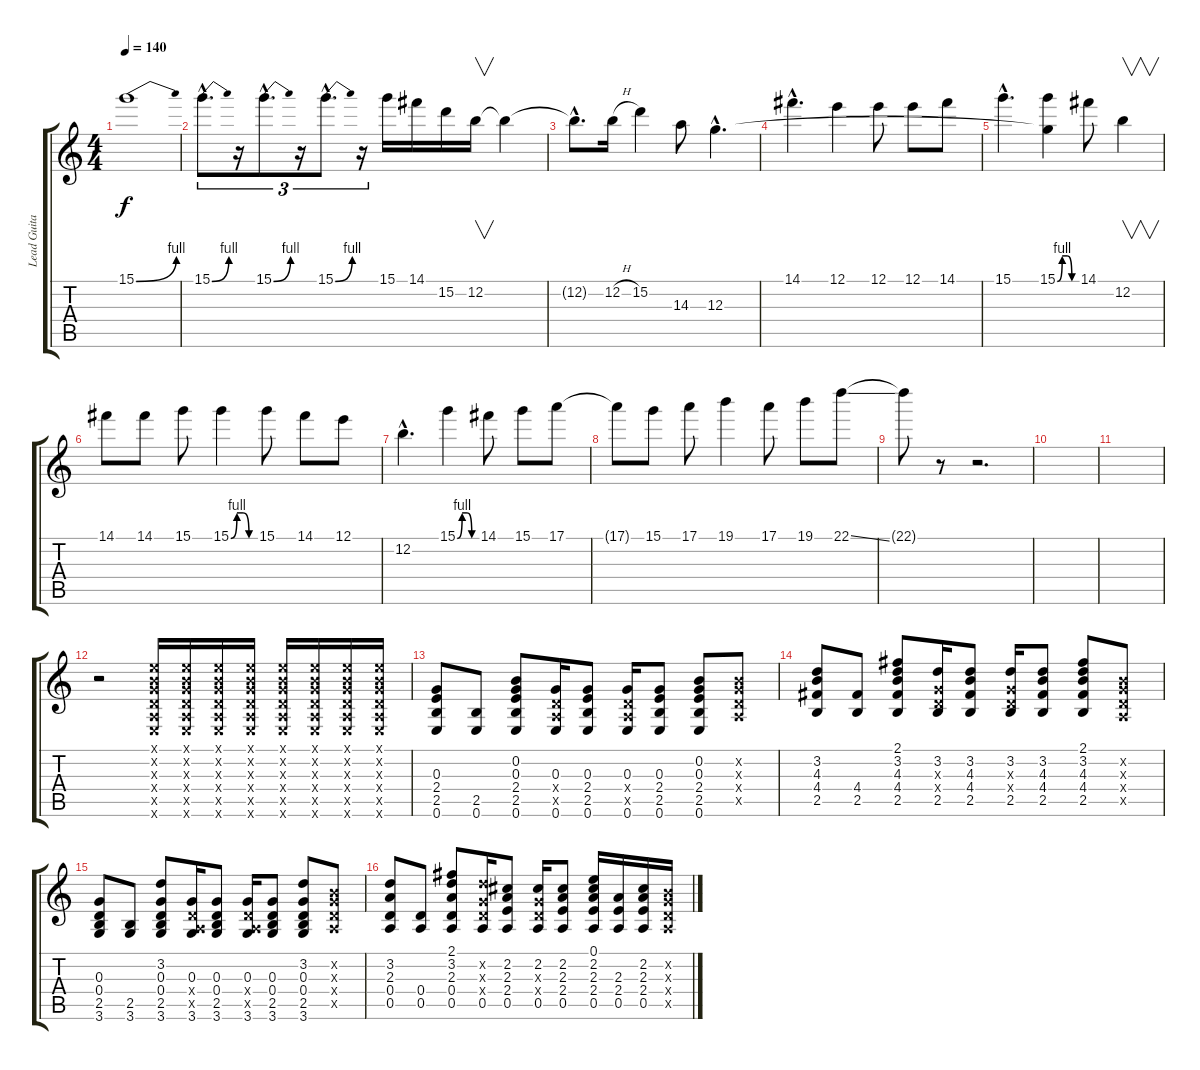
\track ("Lead Guitar" "Lead Guita") {instrument overdrivenguitar}
\staff {score tabs}
\tuning (E4 B3 G3 D3 A2 E2) {hide}
\ts (4 4)
\tempo 140
\clef g2
\ks c
15.1{be (bend 0 0 60 4)}.1{dy f} |
15.1{be (bend 0 0 60 4) hac}.8{d tu (3 2)} r.16{tu (3 2)} 15.1{be (bend 0 0 60 4) hac}.8{d tu (3 2)} r.16{tu (3 2)} 15.1{be (bend 0 0 60 4) hac}.8{d tu (3 2)} r.16{tu (3 2)} 15.1.16 14.1.16 15.2.16 12.2.16{v} 12.2{t}.4 |
12.2{hac t}.8{d} 12.2{h}.16 15.2.4 14.3.8 12.3{hac}.4{d} |
14.1{hac}.4{d} 12.1.4 12.1.8 12.1.8 14.1.8 |
15.1{hac}.4{d} (15.1{be (custom 0 0 15 4 30 4 45 0 60 0)} 12.3{t}).4 14.1.8 12.2.4{v} |
14.1.8 14.1.8 15.1.8 15.1{be (custom 0 0 15 4 30 4 45 0 60 0)}.4 15.1.8 14.1.8 12.1.8 |
12.2{hac}.4{d} 15.1{be (custom 0 0 15 4 30 4 45 0 60 0)}.4 14.1.8 15.1.8 17.1.8 |
17.1{t}.8 15.1.8 17.1.8 19.1.4 17.1.8 19.1.8 22.1{ss}.8 |
22.1{t}.8 r.8 r.2{d} |
|
|
r.2 (0.1{x} 0.2{x} 0.3{x} 0.4{x} 0.5{x} 0.6{x}).16{volume 16} (0.1{x} 0.2{x} 0.3{x} 0.4{x} 0.5{x} 0.6{x}).16 (0.1{x} 0.2{x} 0.3{x} 0.4{x} 0.5{x} 0.6{x}).16 (0.1{x} 0.2{x} 0.3{x} 0.4{x} 0.5{x} 0.6{x}).16 (0.1{x} 0.2{x} 0.3{x} 0.4{x} 0.5{x} 0.6{x}).16 (0.1{x} 0.2{x} 0.3{x} 0.4{x} 0.5{x} 0.6{x}).16 (0.1{x} 0.2{x} 0.3{x} 0.4{x} 0.5{x} 0.6{x}).16 (0.1{x} 0.2{x} 0.3{x} 0.4{x} 0.5{x} 0.6{x}).16 |
(0.3 2.4 2.5 0.6).8{volume 11 instrument electricguitarclean} (2.5 0.6).8 (0.2 0.3 2.4 2.5 0.6).8 (0.3 0.4{x} 0.5{x} 0.6).16 (0.3 2.4 2.5 0.6).8 (0.3 0.4{x} 0.5{x} 0.6).16 (0.3 2.4 2.5 0.6).8 (0.2 0.3 2.4 2.5 0.6).8 (0.2{x} 0.3{x} 0.4{x} 0.5{x}).8 |
(3.2 4.3 4.4 2.5).8 (4.4 2.5).8 (2.1 3.2 4.3 4.4 2.5).8 (3.2 0.3{x} 0.4{x} 2.5).16 (3.2 4.3 4.4 2.5).8 (3.2 0.3{x} 0.4{x} 2.5).16 (3.2 4.3 4.4 2.5).8 (2.1 3.2 4.3 4.4 2.5).8 (0.2{x} 0.3{x} 0.4{x} 0.5{x}).8 |
(0.3 0.4 2.5 3.6).8 (2.5 3.6).8 (3.2 0.3 0.4 2.5 3.6).8 (0.3 0.4{x} 0.5{x} 3.6).16 (0.3 0.4 2.5 3.6).8 (0.3 0.4{x} 0.5{x} 3.6).16 (0.3 0.4 2.5 3.6).8 (3.2 0.3 0.4 2.5 3.6).8 (0.2{x} 0.3{x} 0.4{x} 0.5{x}).8 |
(3.2 2.3 0.4 0.5).8 (0.4 0.5).8 (2.1 3.2 2.3 0.4 0.5).8 (3.2{x} 0.3{x} 0.4{x} 0.5).16 (2.2 2.3 2.4 0.5).8 (2.2 0.3{x} 0.4{x} 0.5).16 (2.2 2.3 2.4 0.5).8 (0.1 2.2 2.3 2.4 0.5).16 (2.3 2.4 0.5).16 (2.2 2.3 2.4 0.5).16 (0.2{x} 0.3{x} 0.4{x} 0.5{x}).16
